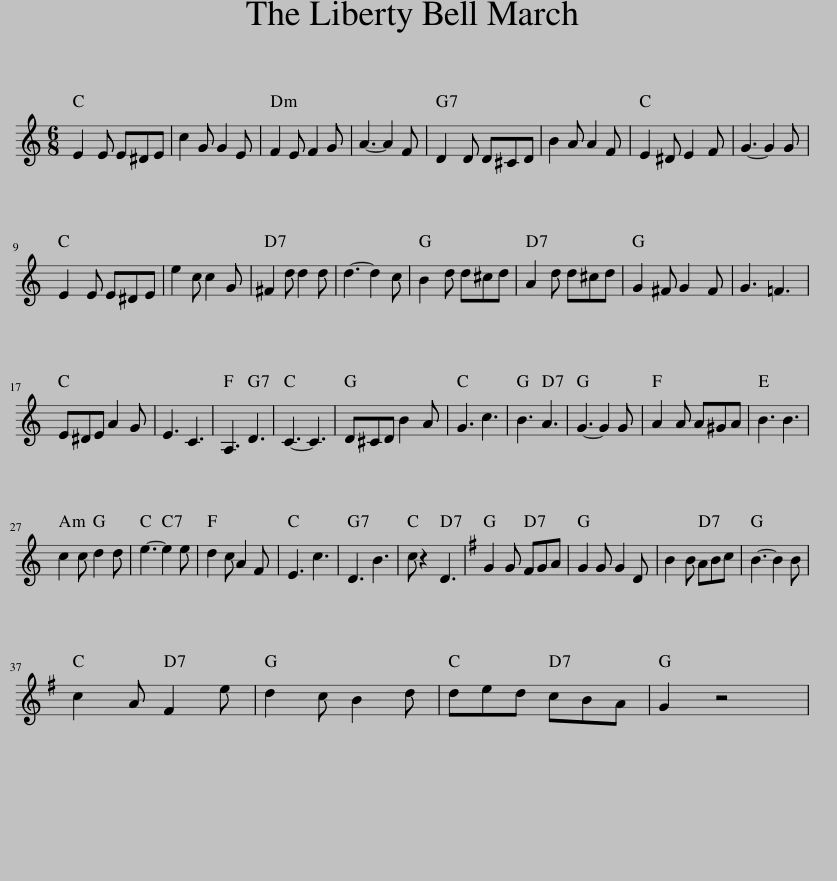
X:1
L:1/8
M:6/8
I:linebreak $
K:C
V:1 treble
V:1
 E2 E E^DE | c2 G G2 E | F2 E F2 G | A3- A2 F | D2 D D^CD | %5
 B2 A A2 F | E2 ^D E2 F | G3- G2 G |$ E2 E E^DE | e2 c c2 G | %10
 ^F2 d d2 d | d3- d2 c | B2 d d^cd | A2 d d^cd | G2 ^F G2 F | %15
 G3 =F3 |$ E^DE A2 G | E3 C3 | A,3 D3 | C3- C3 | %20
 D^CD B2 A | G3 c3 | B3 A3 | G3- G2 G | A2 A A^GA | %25
 B3 B3 |$ c2 c d2 d | e3- e2 e | d2 c A2 F | E3 c3 | %30
 D3 B3 | c z2 D3 |[K:G] G2 G FGA | G2 G G2 D | B2 B ABc | %35
 B3- B2 B |$ c2 A F2 e | d2 c B2 d | ded cBA | G2 z4 | %40
